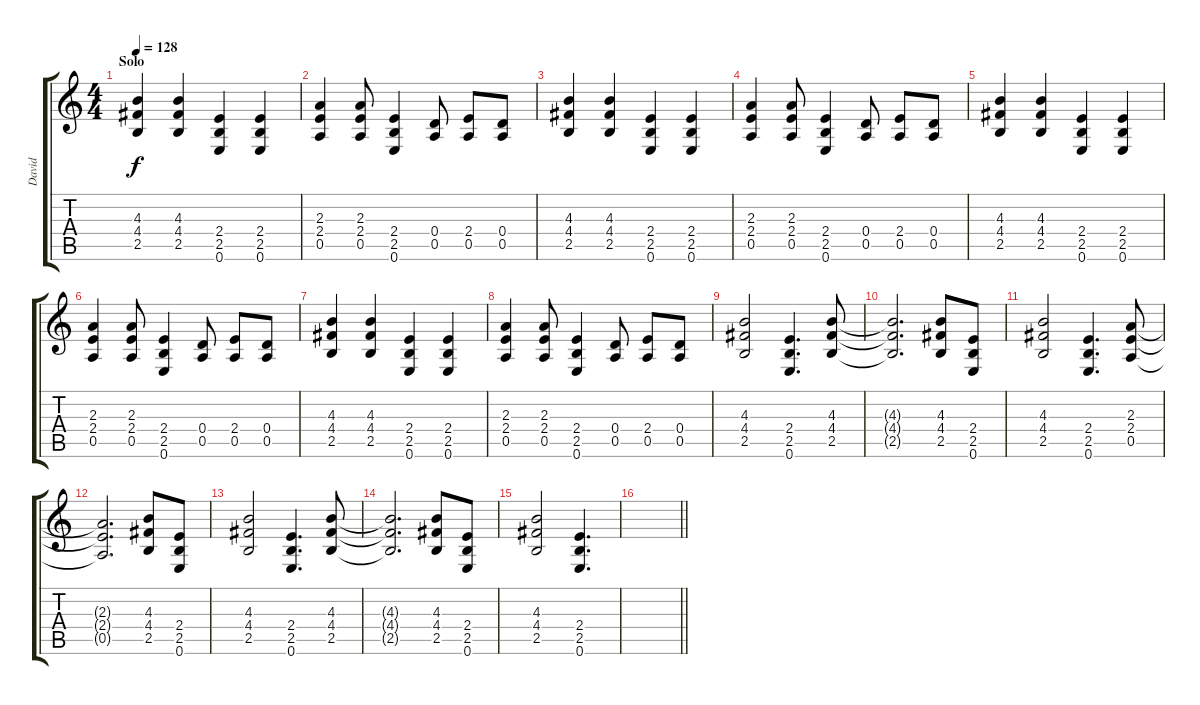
\track ("David" "David") {instrument overdrivenguitar}
\staff {score tabs}
\tuning (E4 B3 G3 D3 A2 E2) {hide}
\ts (4 4)
\section ("" "Solo")
\tempo 128
\clef g2
\ks c
(4.3 4.4 2.5).4{dy f} (4.3 4.4 2.5).4 (2.4 2.5 0.6).4 (2.4 2.5 0.6).4 |
(2.3 2.4 0.5).4 (2.3 2.4 0.5).8 (2.4 2.5 0.6).4 (0.4 0.5).8 (2.4 0.5).8 (0.4 0.5).8 |
(4.3 4.4 2.5).4 (4.3 4.4 2.5).4 (2.4 2.5 0.6).4 (2.4 2.5 0.6).4 |
(2.3 2.4 0.5).4 (2.3 2.4 0.5).8 (2.4 2.5 0.6).4 (0.4 0.5).8 (2.4 0.5).8 (0.4 0.5).8 |
(4.3 4.4 2.5).4 (4.3 4.4 2.5).4 (2.4 2.5 0.6).4 (2.4 2.5 0.6).4 |
(2.3 2.4 0.5).4 (2.3 2.4 0.5).8 (2.4 2.5 0.6).4 (0.4 0.5).8 (2.4 0.5).8 (0.4 0.5).8 |
(4.3 4.4 2.5).4 (4.3 4.4 2.5).4 (2.4 2.5 0.6).4 (2.4 2.5 0.6).4 |
(2.3 2.4 0.5).4 (2.3 2.4 0.5).8 (2.4 2.5 0.6).4 (0.4 0.5).8 (2.4 0.5).8 (0.4 0.5).8 |
(4.3 4.4 2.5).2 (2.4 2.5 0.6).4{d} (4.3 4.4 2.5).8 |
(4.3{t} 4.4{t} 2.5{t}).2{d} (4.3 4.4 2.5).8 (2.4 2.5 0.6).8 |
(4.3 4.4 2.5).2 (2.4 2.5 0.6).4{d} (2.3 2.4 0.5).8 |
(2.3{t} 2.4{t} 0.5{t}).2{d} (4.3 4.4 2.5).8 (2.4 2.5 0.6).8 |
(4.3 4.4 2.5).2 (2.4 2.5 0.6).4{d} (4.3 4.4 2.5).8 |
(4.3{t} 4.4{t} 2.5{t}).2{d} (4.3 4.4 2.5).8 (2.4 2.5 0.6).8 |
(4.3 4.4 2.5).2 (2.4 2.5 0.6).4{d} |
\barLineRight lightlight
